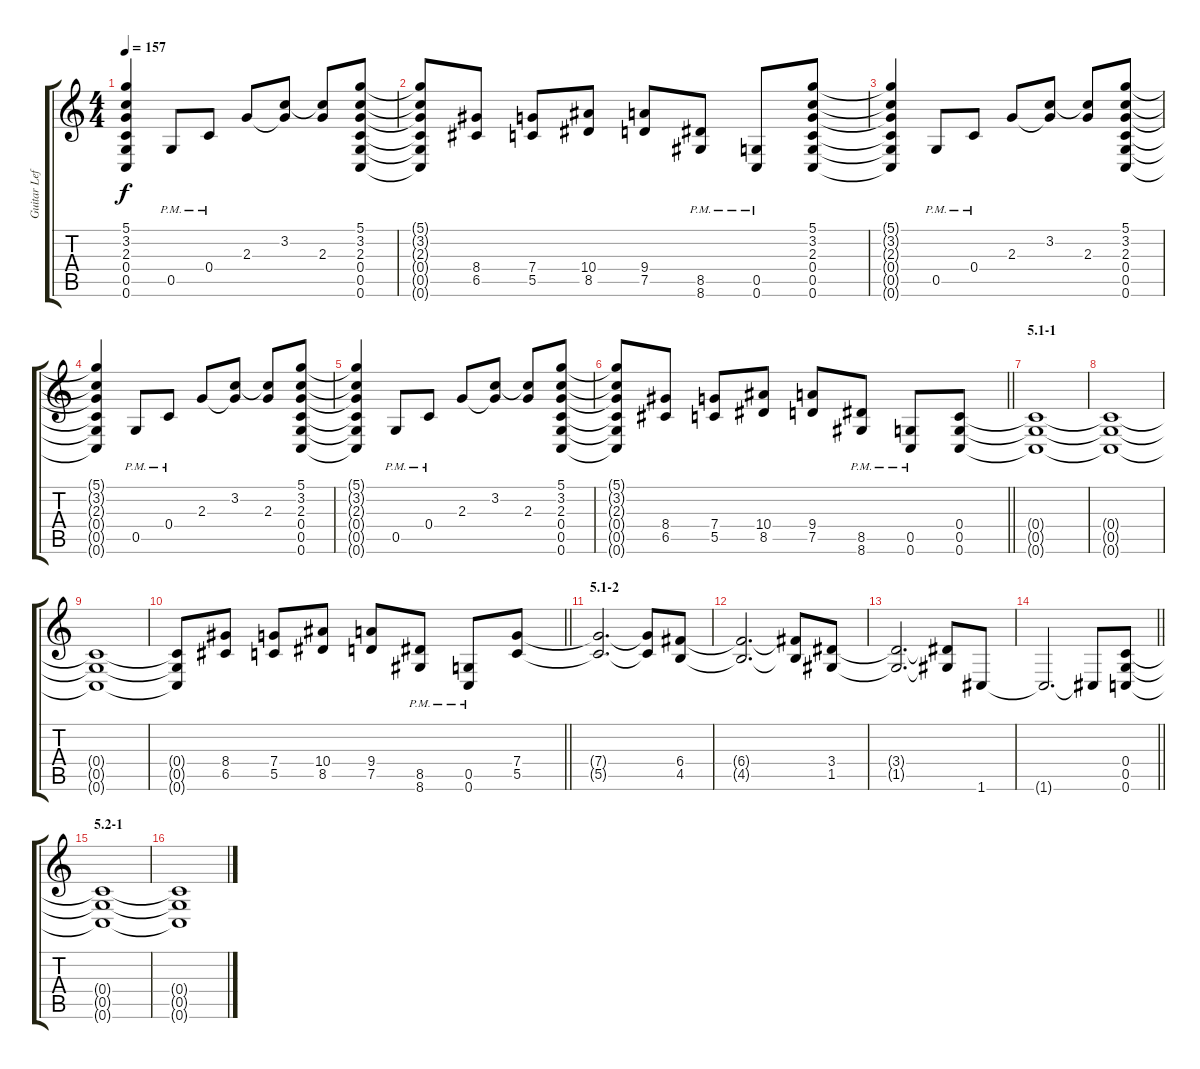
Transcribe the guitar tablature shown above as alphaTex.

\track ("Guitar Left" "Guitar Lef") {instrument distortionguitar}
\staff {score tabs}
\tuning (D4 A3 F3 C3 G2 C2) {hide}
\ts (4 4)
\tempo 157
\clef g2
\ks c
(5.1{t} 3.2{t} 2.3{t} 0.4{t} 0.5{t} 0.6{t}).4{dy f} 0.5{pm}.8 0.4{pm}.8 2.3.8 (3.2 2.3{t}).8 (3.2{t} 2.3).8 (5.1 3.2 2.3 0.4 0.5 0.6).8 |
(5.1{t} 3.2{t} 2.3{t} 0.4{t} 0.5{t} 0.6{t}).8 (8.4 6.5).8 (7.4 5.5).8 (10.4 8.5).8 (9.4 7.5).8 (8.5{pm} 8.6{pm}).8 (0.5{pm} 0.6{pm}).8 (5.1 3.2 2.3 0.4 0.5 0.6).8 |
(5.1{t} 3.2{t} 2.3{t} 0.4{t} 0.5{t} 0.6{t}).4 0.5{pm}.8 0.4{pm}.8 2.3.8 (3.2 2.3{t}).8 (3.2{t} 2.3).8 (5.1 3.2 2.3 0.4 0.5 0.6).8 |
(5.1{t} 3.2{t} 2.3{t} 0.4{t} 0.5{t} 0.6{t}).4 0.5{pm}.8 0.4{pm}.8 2.3.8 (3.2 2.3{t}).8 (3.2{t} 2.3).8 (5.1 3.2 2.3 0.4 0.5 0.6).8 |
(5.1{t} 3.2{t} 2.3{t} 0.4{t} 0.5{t} 0.6{t}).4 0.5{pm}.8 0.4{pm}.8 2.3.8 (3.2 2.3{t}).8 (3.2{t} 2.3).8 (5.1 3.2 2.3 0.4 0.5 0.6).8 |
\barLineRight lightlight
(5.1{t} 3.2{t} 2.3{t} 0.4{t} 0.5{t} 0.6{t}).8 (8.4 6.5).8 (7.4 5.5).8 (10.4 8.5).8 (9.4 7.5).8 (8.5{pm} 8.6{pm}).8 (0.5{pm} 0.6{pm}).8 (0.4 0.5 0.6).8 |
\section ("" "5.1-1")
(0.4{t} 0.5{t} 0.6{t}).1 |
(0.4{t} 0.5{t} 0.6{t}).1 |
(0.4{t} 0.5{t} 0.6{t}).1 |
\barLineRight lightlight
(0.4{t} 0.5{t} 0.6{t}).8 (8.4 6.5).8 (7.4 5.5).8 (10.4 8.5).8 (9.4 7.5).8 (8.5{pm} 8.6{pm}).8 (0.5{pm} 0.6{pm}).8 (7.4 5.5).8 |
\section ("" "5.1-2")
(7.4{t} 5.5{t}).2{d} (7.4{t} 5.5{t}).8 (6.4 4.5).8 |
(6.4{t} 4.5{t}).2{d} (6.4{t} 4.5{t}).8 (3.4 1.5).8 |
(3.4{t} 1.5{t}).2{d} (3.4{t} 1.5{t}).8 1.6.8 |
\barLineRight lightlight
1.6{t}.2{d} 1.6{t}.8 (0.4 0.5 0.6).8 |
\section ("" "5.2-1")
(0.4{t} 0.5{t} 0.6{t}).1 |
(0.4{t} 0.5{t} 0.6{t}).1
